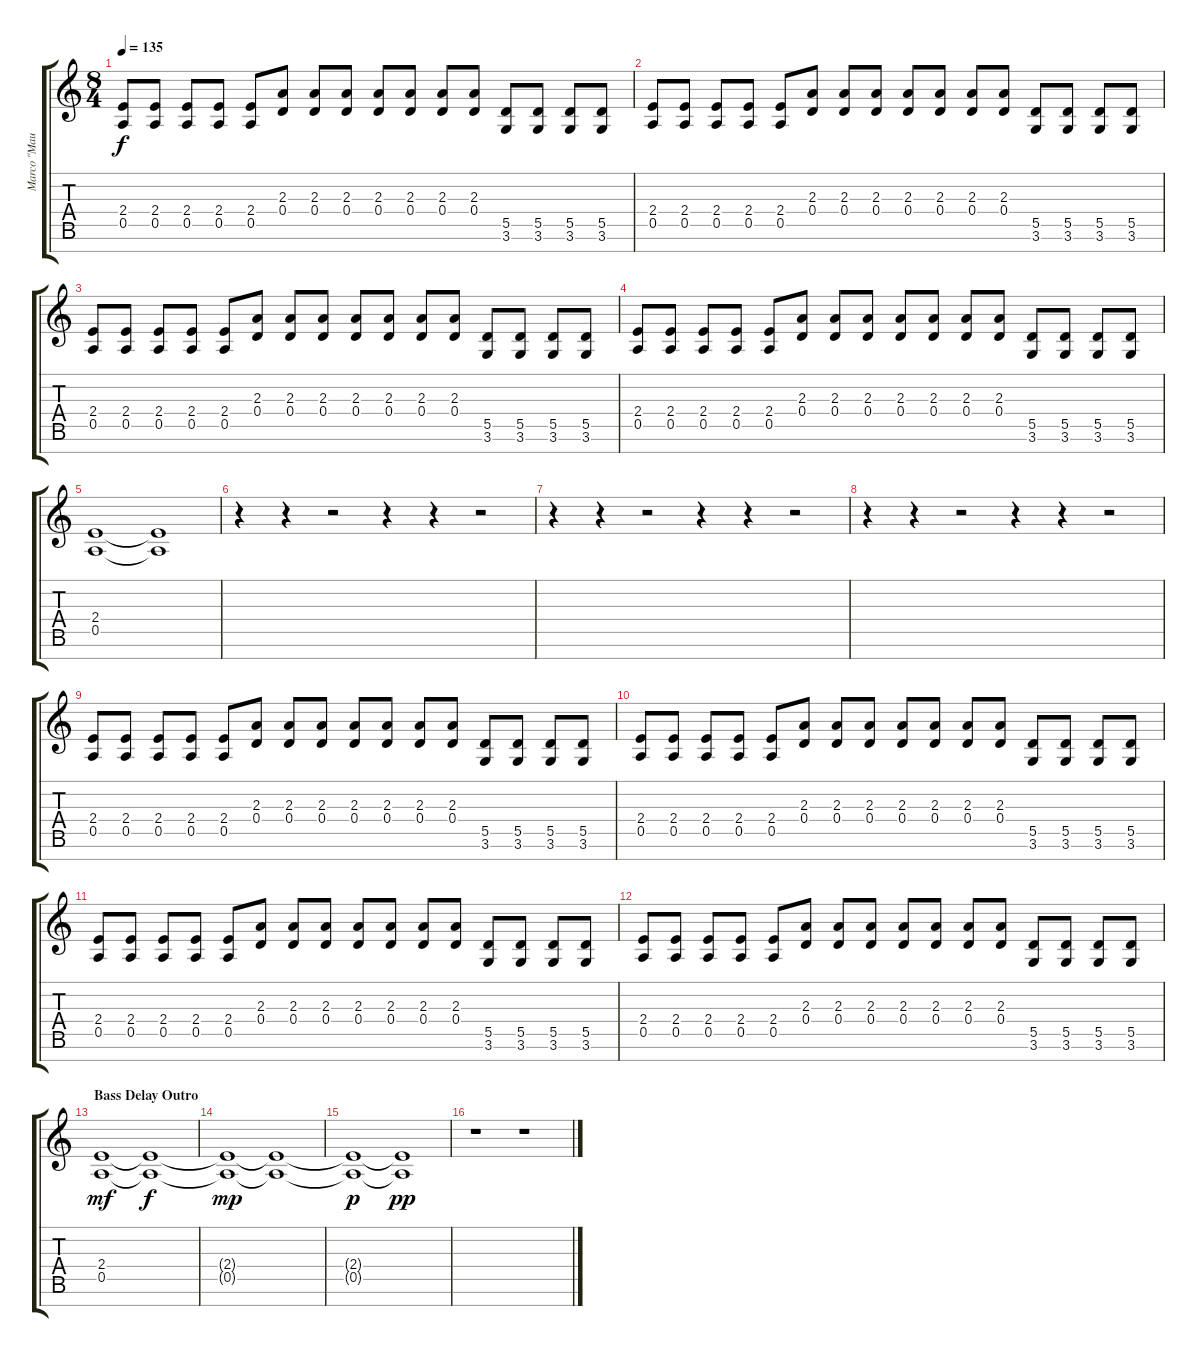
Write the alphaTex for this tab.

\track ("Marco \"Maus\" Biazzi" "Marco \"Mau") {instrument distortionguitar}
\staff {score tabs}
\tuning (E4 B3 G3 D3 A2 E2 B1) {hide}
\ts (8 4)
\tempo 135
\clef g2
\ks c
(2.4 0.5).8{dy f} (2.4 0.5).8 (2.4 0.5).8 (2.4 0.5).8 (2.4 0.5).8 (2.3 0.4).8 (2.3 0.4).8 (2.3 0.4).8 (2.3 0.4).8 (2.3 0.4).8 (2.3 0.4).8 (2.3 0.4).8 (5.5 3.6).8 (5.5 3.6).8 (5.5 3.6).8 (5.5 3.6).8 |
(2.4 0.5).8 (2.4 0.5).8 (2.4 0.5).8 (2.4 0.5).8 (2.4 0.5).8 (2.3 0.4).8 (2.3 0.4).8 (2.3 0.4).8 (2.3 0.4).8 (2.3 0.4).8 (2.3 0.4).8 (2.3 0.4).8 (5.5 3.6).8 (5.5 3.6).8 (5.5 3.6).8 (5.5 3.6).8 |
(2.4 0.5).8 (2.4 0.5).8 (2.4 0.5).8 (2.4 0.5).8 (2.4 0.5).8 (2.3 0.4).8 (2.3 0.4).8 (2.3 0.4).8 (2.3 0.4).8 (2.3 0.4).8 (2.3 0.4).8 (2.3 0.4).8 (5.5 3.6).8 (5.5 3.6).8 (5.5 3.6).8 (5.5 3.6).8 |
(2.4 0.5).8 (2.4 0.5).8 (2.4 0.5).8 (2.4 0.5).8 (2.4 0.5).8 (2.3 0.4).8 (2.3 0.4).8 (2.3 0.4).8 (2.3 0.4).8 (2.3 0.4).8 (2.3 0.4).8 (2.3 0.4).8 (5.5 3.6).8 (5.5 3.6).8 (5.5 3.6).8 (5.5 3.6).8 |
(2.4 0.5).1 (2.4{t} 0.5{t}).1 |
r.4 r.4 r.2 r.4 r.4 r.2 |
r.4 r.4 r.2 r.4 r.4 r.2 |
r.4 r.4 r.2 r.4 r.4 r.2 |
(2.4 0.5).8 (2.4 0.5).8 (2.4 0.5).8 (2.4 0.5).8 (2.4 0.5).8 (2.3 0.4).8 (2.3 0.4).8 (2.3 0.4).8 (2.3 0.4).8 (2.3 0.4).8 (2.3 0.4).8 (2.3 0.4).8 (5.5 3.6).8 (5.5 3.6).8 (5.5 3.6).8 (5.5 3.6).8 |
(2.4 0.5).8 (2.4 0.5).8 (2.4 0.5).8 (2.4 0.5).8 (2.4 0.5).8 (2.3 0.4).8 (2.3 0.4).8 (2.3 0.4).8 (2.3 0.4).8 (2.3 0.4).8 (2.3 0.4).8 (2.3 0.4).8 (5.5 3.6).8 (5.5 3.6).8 (5.5 3.6).8 (5.5 3.6).8 |
(2.4 0.5).8 (2.4 0.5).8 (2.4 0.5).8 (2.4 0.5).8 (2.4 0.5).8 (2.3 0.4).8 (2.3 0.4).8 (2.3 0.4).8 (2.3 0.4).8 (2.3 0.4).8 (2.3 0.4).8 (2.3 0.4).8 (5.5 3.6).8 (5.5 3.6).8 (5.5 3.6).8 (5.5 3.6).8 |
(2.4 0.5).8 (2.4 0.5).8 (2.4 0.5).8 (2.4 0.5).8 (2.4 0.5).8 (2.3 0.4).8 (2.3 0.4).8 (2.3 0.4).8 (2.3 0.4).8 (2.3 0.4).8 (2.3 0.4).8 (2.3 0.4).8 (5.5 3.6).8 (5.5 3.6).8 (5.5 3.6).8 (5.5 3.6).8 |
\section ("" "Bass Delay Outro")
(2.4 0.5).1{dy mf} (2.4{t} 0.5{t}).1{dy f} |
(2.4{t} 0.5{t}).1{dy mp} (2.4{t} 0.5{t}).1 |
(2.4{t} 0.5{t}).1{dy p} (2.4{t} 0.5{t}).1{dy pp} |
r.1 r.1
